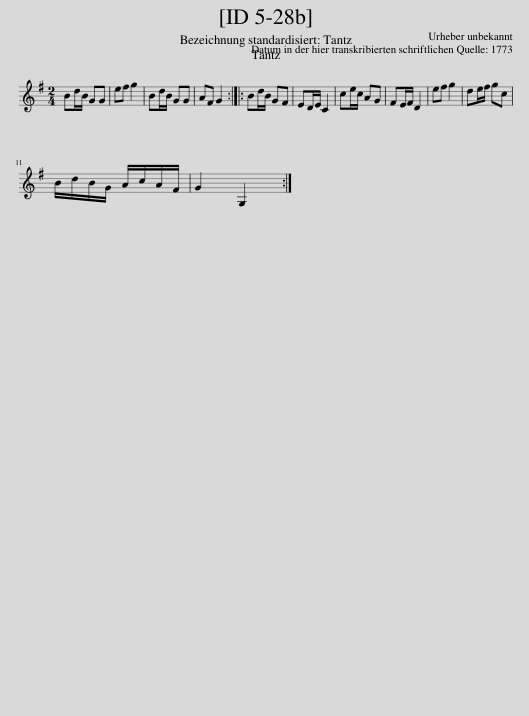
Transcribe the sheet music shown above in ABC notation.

X:1
L:1/8
M:2/4
I:linebreak $
K:G
V:1 treble
V:1
 Bd/B/ GG | ef g2 | Bd/B/ GG | AF G2 :: Bd/B/ GF | %5
 ED/E/ C2 | ce/c/ AG | FE/F/ D2 | ef g2 | de/f/ gc |$ %10
 B/d/B/G/ A/c/A/F/ | G2 G,2 :| %12
